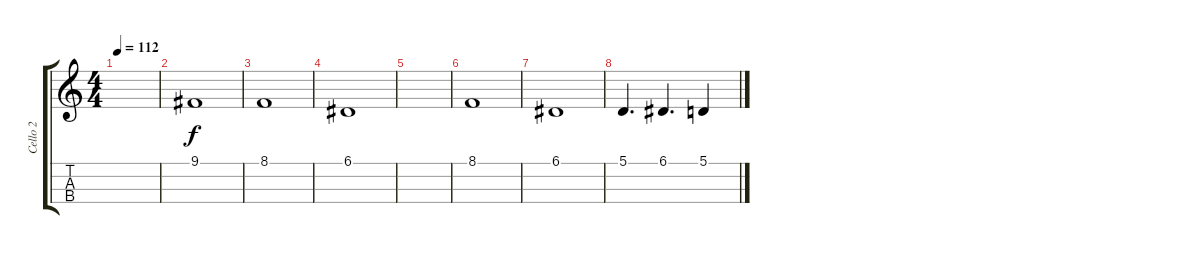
\track ("Cello 2" "Cello 2") {instrument cello}
\staff {score tabs}
\tuning (A3 D3 G2 C2) {hide}
\ts (4 4)
\tempo 112
\clef g2
\ks c
|
9.1.1 |
8.1.1 |
6.1.1 |
|
8.1.1 |
6.1.1 |
5.1.4{d} 6.1.4{d} 5.1.4
